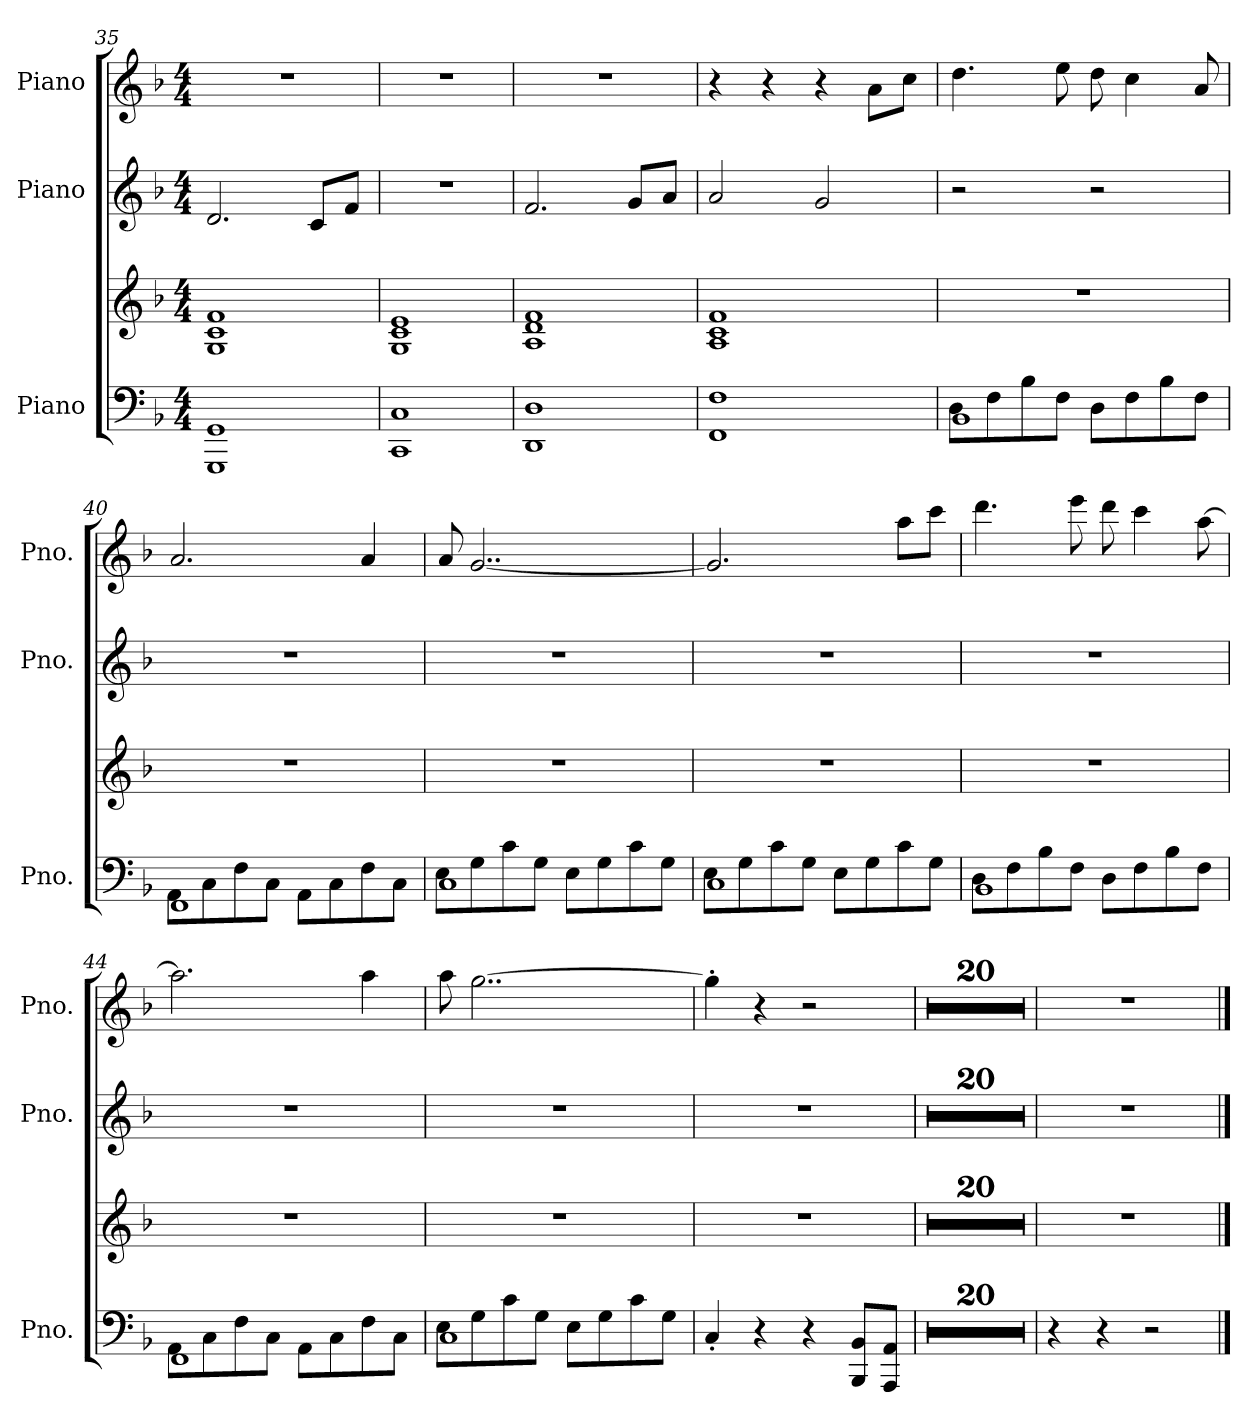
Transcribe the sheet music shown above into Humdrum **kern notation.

**kern	**kern	**kern	**kern
*part3	*part3	*part2	*part1
*staff4	*staff3	*staff2	*staff1
*I"Piano	*	*I"Piano	*I"Piano
*I'Pno.	*	*I'Pno.	*I'Pno.
*clefF4	*clefG2	*clefG2	*clefG2
*k[b-]	*k[b-]	*k[b-]	*k[b-]
*M4/4	*M4/4	*M4/4	*M4/4
*MM130	*MM130	*MM130	*MM130
=35	=35	=35	=35
1GGG 1GG	1G 1c 1f	2.d/	1r
.	.	8c/L	.
.	.	8f/J	.
=36	=36	=36	=36
1CC 1C	1G 1c 1e	1r	1r
=37	=37	=37	=37
1DD 1D	1A 1d 1f	2.f/	1r
.	.	8g/L	.
.	.	8a/J	.
=38	=38	=38	=38
1FF 1F	1A 1c 1f	2a/	4r
.	.	.	4r
.	.	2g/	4r
.	.	.	8a\L
.	.	.	8cc\J
!!LO:LB:g=z
=39	=39	=39	=39
*^	*	*	*
1BB-	8D\L	1r	2r	4.dd\
.	8F\	.	.	.
.	8B-\	.	.	.
.	8F\J	.	.	8ee\
.	8D\L	.	2r	8dd\
.	8F\	.	.	4cc\
.	8B-\	.	.	.
.	8F\J	.	.	8a/
=40	=40	=40	=40	=40
1FF	8AA\L	1r	1r	2.a/
.	8C\	.	.	.
.	8F\	.	.	.
.	8C\J	.	.	.
.	8AA\L	.	.	.
.	8C\	.	.	.
.	8F\	.	.	4a/
.	8C\J	.	.	.
=41	=41	=41	=41	=41
1C	8E\L	1r	1r	8a/
.	8G\	.	.	[2..g/
.	8c\	.	.	.
.	8G\J	.	.	.
.	8E\L	.	.	.
.	8G\	.	.	.
.	8c\	.	.	.
.	8G\J	.	.	.
=42	=42	=42	=42	=42
1C	8E\L	1r	1r	2.g/]
.	8G\	.	.	.
.	8c\	.	.	.
.	8G\J	.	.	.
.	8E\L	.	.	.
.	8G\	.	.	.
.	8c\	.	.	8aa\L
.	8G\J	.	.	8ccc\J
!!LO:PB:g=z
=43	=43	=43	=43	=43
1BB-	8D\L	1r	1r	4.ddd\
.	8F\	.	.	.
.	8B-\	.	.	.
.	8F\J	.	.	8eee\
.	8D\L	.	.	8ddd\
.	8F\	.	.	4ccc\
.	8B-\	.	.	.
.	8F\J	.	.	[8aa\
=44	=44	=44	=44	=44
1FF	8AA\L	1r	1r	2.aa\]
.	8C\	.	.	.
.	8F\	.	.	.
.	8C\J	.	.	.
.	8AA\L	.	.	.
.	8C\	.	.	.
.	8F\	.	.	4aa\
.	8C\J	.	.	.
=45	=45	=45	=45	=45
1C	8E\L	1r	1r	8aa\
.	8G\	.	.	[2..gg\
.	8c\	.	.	.
.	8G\J	.	.	.
.	8E\L	.	.	.
.	8G\	.	.	.
.	8c\	.	.	.
.	8G\J	.	.	.
*v	*v	*	*	*
=46	=46	=46	=46
4C'/	1r	1r	4gg'\]
4r	.	.	4r
4r	.	.	2r
8BBB-/ 8BB-/L	.	.	.
8AAA/ 8AA/J	.	.	.
=47	=47	=47	=47
1r	1r	1r	1r
=48	=48	=48	=48
1r	1r	1r	1r
=49	=49	=49	=49
1r	1r	1r	1r
=50	=50	=50	=50
1r	1r	1r	1r
!!LO:LB:g=z
=51	=51	=51	=51
1r	1r	1r	1r
=52	=52	=52	=52
1r	1r	1r	1r
=53	=53	=53	=53
1r	1r	1r	1r
=54	=54	=54	=54
1r	1r	1r	1r
=55	=55	=55	=55
1r	1r	1r	1r
=56	=56	=56	=56
1r	1r	1r	1r
=57	=57	=57	=57
1r	1r	1r	1r
=58	=58	=58	=58
1r	1r	1r	1r
=59	=59	=59	=59
1r	1r	1r	1r
=60	=60	=60	=60
1r	1r	1r	1r
=61	=61	=61	=61
1r	1r	1r	1r
=62	=62	=62	=62
1r	1r	1r	1r
=63	=63	=63	=63
1r	1r	1r	1r
=64	=64	=64	=64
1r	1r	1r	1r
=65	=65	=65	=65
1r	1r	1r	1r
=66	=66	=66	=66
1r	1r	1r	1r
!!LO:LB:g=z
=67	=67	=67	=67
4r	1r	1r	1r
4r	.	.	.
2r	.	.	.
==	==	==	==
*-	*-	*-	*-
